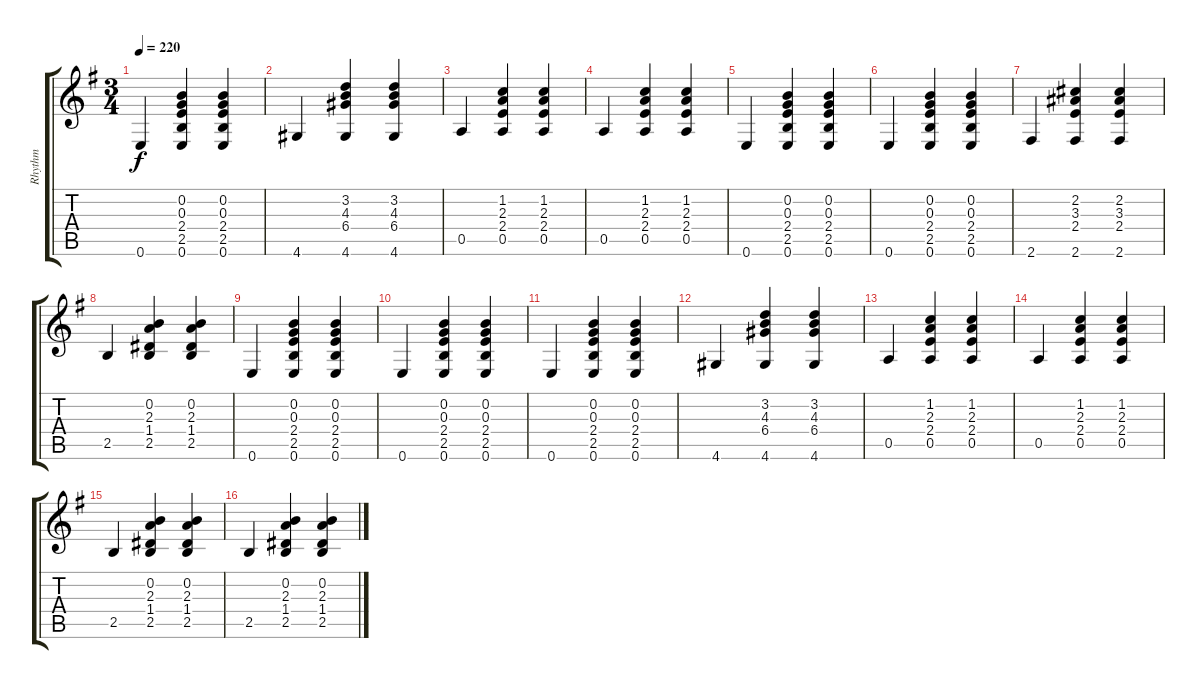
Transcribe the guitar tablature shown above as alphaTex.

\track ("Rhythm" "Rhythm") {instrument acousticguitarnylon}
\staff {score tabs}
\tuning (E4 B3 G3 D3 A2 E2) {hide}
\ts (3 4)
\tempo 220
\clef g2
\ks g
0.6.4{dy f} (0.2 0.3 2.4 2.5 0.6).4 (0.2 0.3 2.4 2.5 0.6).4 |
4.6.4 (3.2 4.3 6.4 4.6).4 (3.2 4.3 6.4 4.6).4 |
0.5.4 (1.2 2.3 2.4 0.5).4 (1.2 2.3 2.4 0.5).4 |
0.5.4 (1.2 2.3 2.4 0.5).4 (1.2 2.3 2.4 0.5).4 |
0.6.4 (0.2 0.3 2.4 2.5 0.6).4 (0.2 0.3 2.4 2.5 0.6).4 |
0.6.4 (0.2 0.3 2.4 2.5 0.6).4 (0.2 0.3 2.4 2.5 0.6).4 |
2.6.4 (2.2 3.3 2.4 2.6).4 (2.2 3.3 2.4 2.6).4 |
2.5.4 (0.2 2.3 1.4 2.5).4 (0.2 2.3 1.4 2.5).4 |
0.6.4 (0.2 0.3 2.4 2.5 0.6).4 (0.2 0.3 2.4 2.5 0.6).4 |
0.6.4 (0.2 0.3 2.4 2.5 0.6).4 (0.2 0.3 2.4 2.5 0.6).4 |
0.6.4 (0.2 0.3 2.4 2.5 0.6).4 (0.2 0.3 2.4 2.5 0.6).4 |
4.6.4 (3.2 4.3 6.4 4.6).4 (3.2 4.3 6.4 4.6).4 |
0.5.4 (1.2 2.3 2.4 0.5).4 (1.2 2.3 2.4 0.5).4 |
0.5.4 (1.2 2.3 2.4 0.5).4 (1.2 2.3 2.4 0.5).4 |
2.5.4 (0.2 2.3 1.4 2.5).4 (0.2 2.3 1.4 2.5).4 |
2.5.4 (0.2 2.3 1.4 2.5).4 (0.2 2.3 1.4 2.5).4
